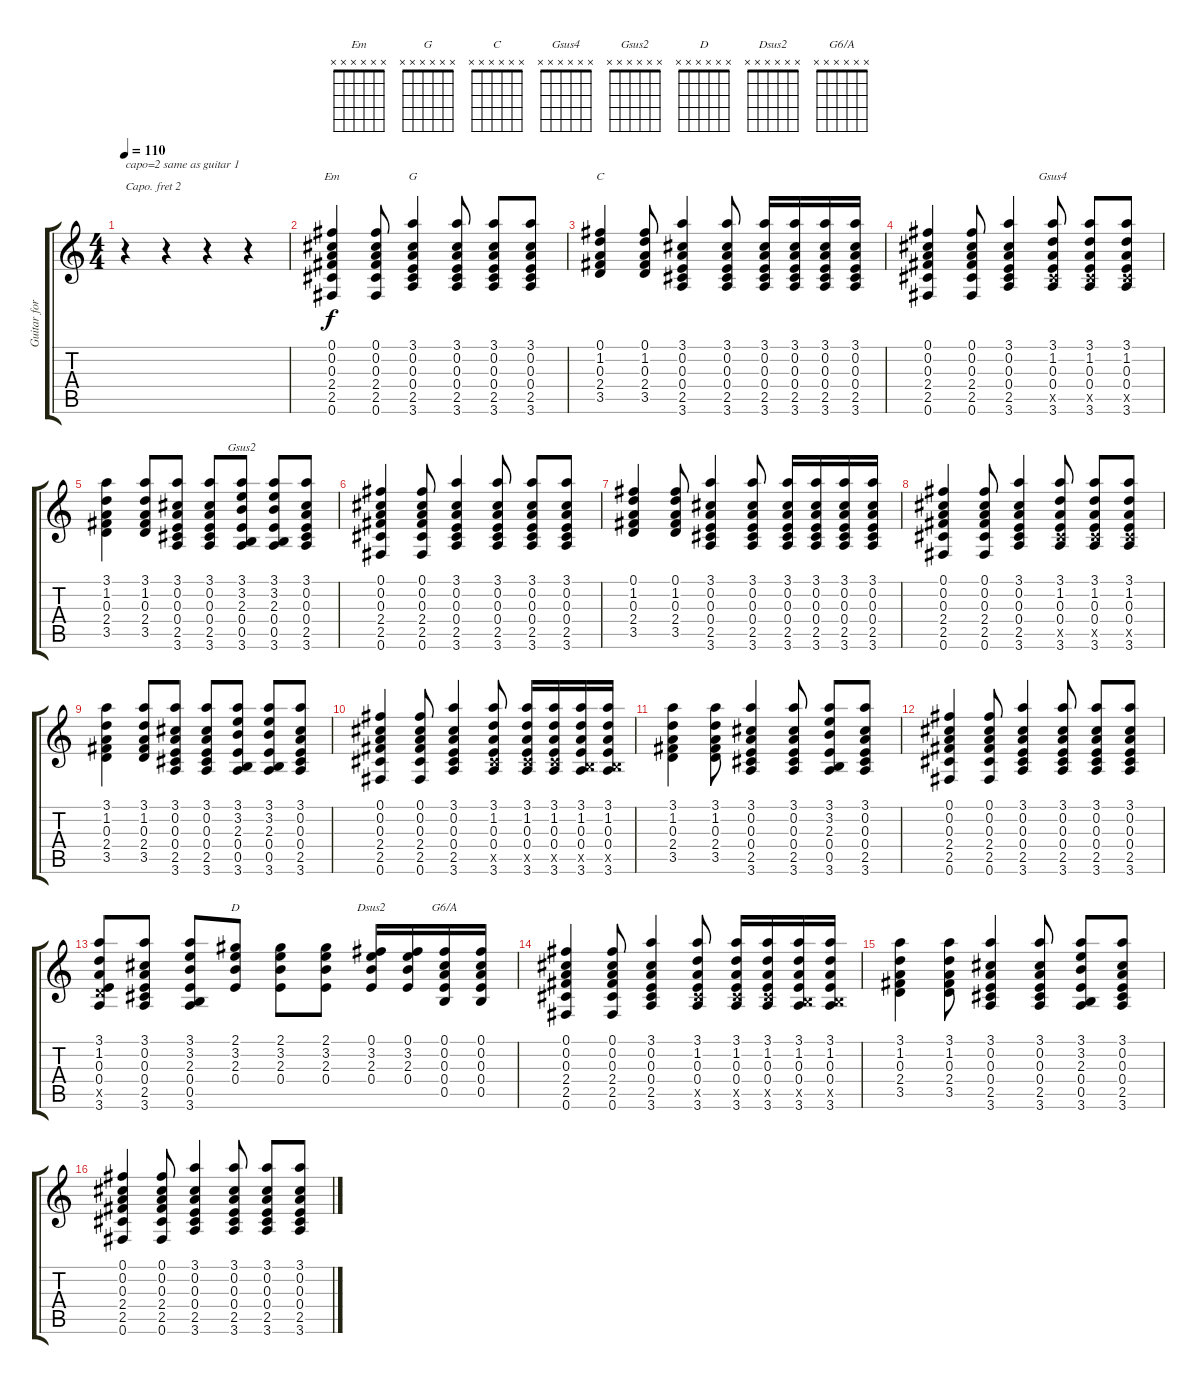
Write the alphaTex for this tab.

\track ("Guitar for sound" "Guitar for") {instrument acousticguitarnylon}
\staff {score tabs}
\capo 2
\tuning (E4 B3 G3 D3 A2 E2) {hide}
\chord ("Em" x x x x x x) {firstfret 0}
\chord ("G" x x x x x x) {firstfret 0}
\chord ("C" x x x x x x) {firstfret 0}
\chord ("Gsus4" x x x x x x) {firstfret 0}
\chord ("Gsus2" x x x x x x) {firstfret 0}
\chord ("D" x x x x x x) {firstfret 0}
\chord ("Dsus2" x x x x x x) {firstfret 0}
\chord ("G6/A" x x x x x x) {firstfret 0}
\ts (4 4)
\tempo 110
\clef g2
\ks c
r.4{txt "capo=2 same as guitar 1" dy f instrument acousticguitarnylon} r.4 r.4 r.4 |
(0.1 0.2 0.3 2.4 2.5 0.6).4{ch "Em"} (0.1 0.2 0.3 2.4 2.5 0.6).8 (3.1 0.2 0.3 0.4 2.5 3.6).4{ch "G"} (3.1 0.2 0.3 0.4 2.5 3.6).8 (3.1 0.2 0.3 0.4 2.5 3.6).8 (3.1 0.2 0.3 0.4 2.5 3.6).8 |
(0.1 1.2 0.3 2.4 3.5).4{ch "C"} (0.1 1.2 0.3 2.4 3.5).8 (3.1 0.2 0.3 0.4 2.5 3.6).4 (3.1 0.2 0.3 0.4 2.5 3.6).8 (3.1 0.2 0.3 0.4 2.5 3.6).16 (3.1 0.2 0.3 0.4 2.5 3.6).16 (3.1 0.2 0.3 0.4 2.5 3.6).16 (3.1 0.2 0.3 0.4 2.5 3.6).16 |
(0.1 0.2 0.3 2.4 2.5 0.6).4 (0.1 0.2 0.3 2.4 2.5 0.6).8 (3.1 0.2 0.3 0.4 2.5 3.6).4 (3.1 1.2 0.3 0.4 2.5{x} 3.6).8{ch "Gsus4"} (3.1 1.2 0.3 0.4 2.5{x} 3.6).8 (3.1 1.2 0.3 0.4 2.5{x} 3.6).8 |
(3.1 1.2 0.3 2.4 3.5).4 (3.1 1.2 0.3 2.4 3.5).8 (3.1 0.2 0.3 0.4 2.5 3.6).8 (3.1 0.2 0.3 0.4 2.5 3.6).8 (3.1 3.2 2.3 0.4 0.5 3.6).8{ch "Gsus2"} (3.1 3.2 2.3 0.4 0.5 3.6).8 (3.1 0.2 0.3 0.4 2.5 3.6).8 |
(0.1 0.2 0.3 2.4 2.5 0.6).4 (0.1 0.2 0.3 2.4 2.5 0.6).8 (3.1 0.2 0.3 0.4 2.5 3.6).4 (3.1 0.2 0.3 0.4 2.5 3.6).8 (3.1 0.2 0.3 0.4 2.5 3.6).8 (3.1 0.2 0.3 0.4 2.5 3.6).8 |
(0.1 1.2 0.3 2.4 3.5).4 (0.1 1.2 0.3 2.4 3.5).8 (3.1 0.2 0.3 0.4 2.5 3.6).4 (3.1 0.2 0.3 0.4 2.5 3.6).8 (3.1 0.2 0.3 0.4 2.5 3.6).16 (3.1 0.2 0.3 0.4 2.5 3.6).16 (3.1 0.2 0.3 0.4 2.5 3.6).16 (3.1 0.2 0.3 0.4 2.5 3.6).16 |
(0.1 0.2 0.3 2.4 2.5 0.6).4 (0.1 0.2 0.3 2.4 2.5 0.6).8 (3.1 0.2 0.3 0.4 2.5 3.6).4 (3.1 1.2 0.3 0.4 2.5{x} 3.6).8 (3.1 1.2 0.3 0.4 2.5{x} 3.6).8 (3.1 1.2 0.3 0.4 2.5{x} 3.6).8 |
(3.1 1.2 0.3 2.4 3.5).4 (3.1 1.2 0.3 2.4 3.5).8 (3.1 0.2 0.3 0.4 2.5 3.6).8 (3.1 0.2 0.3 0.4 2.5 3.6).8 (3.1 3.2 2.3 0.4 0.5 3.6).8 (3.1 3.2 2.3 0.4 0.5 3.6).8 (3.1 0.2 0.3 0.4 2.5 3.6).8 |
(0.1 0.2 0.3 2.4 2.5 0.6).4 (0.1 0.2 0.3 2.4 2.5 0.6).8 (3.1 0.2 0.3 0.4 2.5 3.6).4 (3.1 1.2 0.3 0.4 2.5{x} 3.6).8 (3.1 1.2 0.3 0.4 2.5{x} 3.6).16 (3.1 1.2 0.3 0.4 2.5{x} 3.6).16 (3.1 1.2 0.3 0.4 0.5{x} 3.6).16 (3.1 1.2 0.3 0.4 0.5{x} 3.6).16 |
(3.1 1.2 0.3 2.4 3.5).4 (3.1 1.2 0.3 2.4 3.5).8 (3.1 0.2 0.3 0.4 2.5 3.6).4 (3.1 0.2 0.3 0.4 2.5 3.6).8 (3.1 3.2 2.3 0.4 0.5 3.6).8 (3.1 0.2 0.3 0.4 2.5 3.6).8 |
(0.1 0.2 0.3 2.4 2.5 0.6).4 (0.1 0.2 0.3 2.4 2.5 0.6).8 (3.1 0.2 0.3 0.4 2.5 3.6).4 (3.1 0.2 0.3 0.4 2.5 3.6).8 (3.1 0.2 0.3 0.4 2.5 3.6).8 (3.1 0.2 0.3 0.4 2.5 3.6).8 |
(3.1 1.2 0.3 0.4 3.5{x} 3.6).8 (3.1 0.2 0.3 0.4 2.5 3.6).8 (3.1 3.2 2.3 0.4 0.5 3.6).8 (2.1 3.2 2.3 0.4).8{ch "D"} (2.1 3.2 2.3 0.4).8 (2.1 3.2 2.3 0.4).8 (0.1 3.2 2.3 0.4).16{ch "Dsus2"} (0.1 3.2 2.3 0.4).16 (0.1 0.2 0.3 0.4 0.5).16{ch "G6/A"} (0.1 0.2 0.3 0.4 0.5).16 |
(0.1 0.2 0.3 2.4 2.5 0.6).4 (0.1 0.2 0.3 2.4 2.5 0.6).8 (3.1 0.2 0.3 0.4 2.5 3.6).4 (3.1 1.2 0.3 0.4 2.5{x} 3.6).8 (3.1 1.2 0.3 0.4 2.5{x} 3.6).16 (3.1 1.2 0.3 0.4 2.5{x} 3.6).16 (3.1 1.2 0.3 0.4 0.5{x} 3.6).16 (3.1 1.2 0.3 0.4 0.5{x} 3.6).16 |
(3.1 1.2 0.3 2.4 3.5).4 (3.1 1.2 0.3 2.4 3.5).8 (3.1 0.2 0.3 0.4 2.5 3.6).4 (3.1 0.2 0.3 0.4 2.5 3.6).8 (3.1 3.2 2.3 0.4 0.5 3.6).8 (3.1 0.2 0.3 0.4 2.5 3.6).8 |
(0.1 0.2 0.3 2.4 2.5 0.6).4 (0.1 0.2 0.3 2.4 2.5 0.6).8 (3.1 0.2 0.3 0.4 2.5 3.6).4 (3.1 0.2 0.3 0.4 2.5 3.6).8 (3.1 0.2 0.3 0.4 2.5 3.6).8 (3.1 0.2 0.3 0.4 2.5 3.6).8
